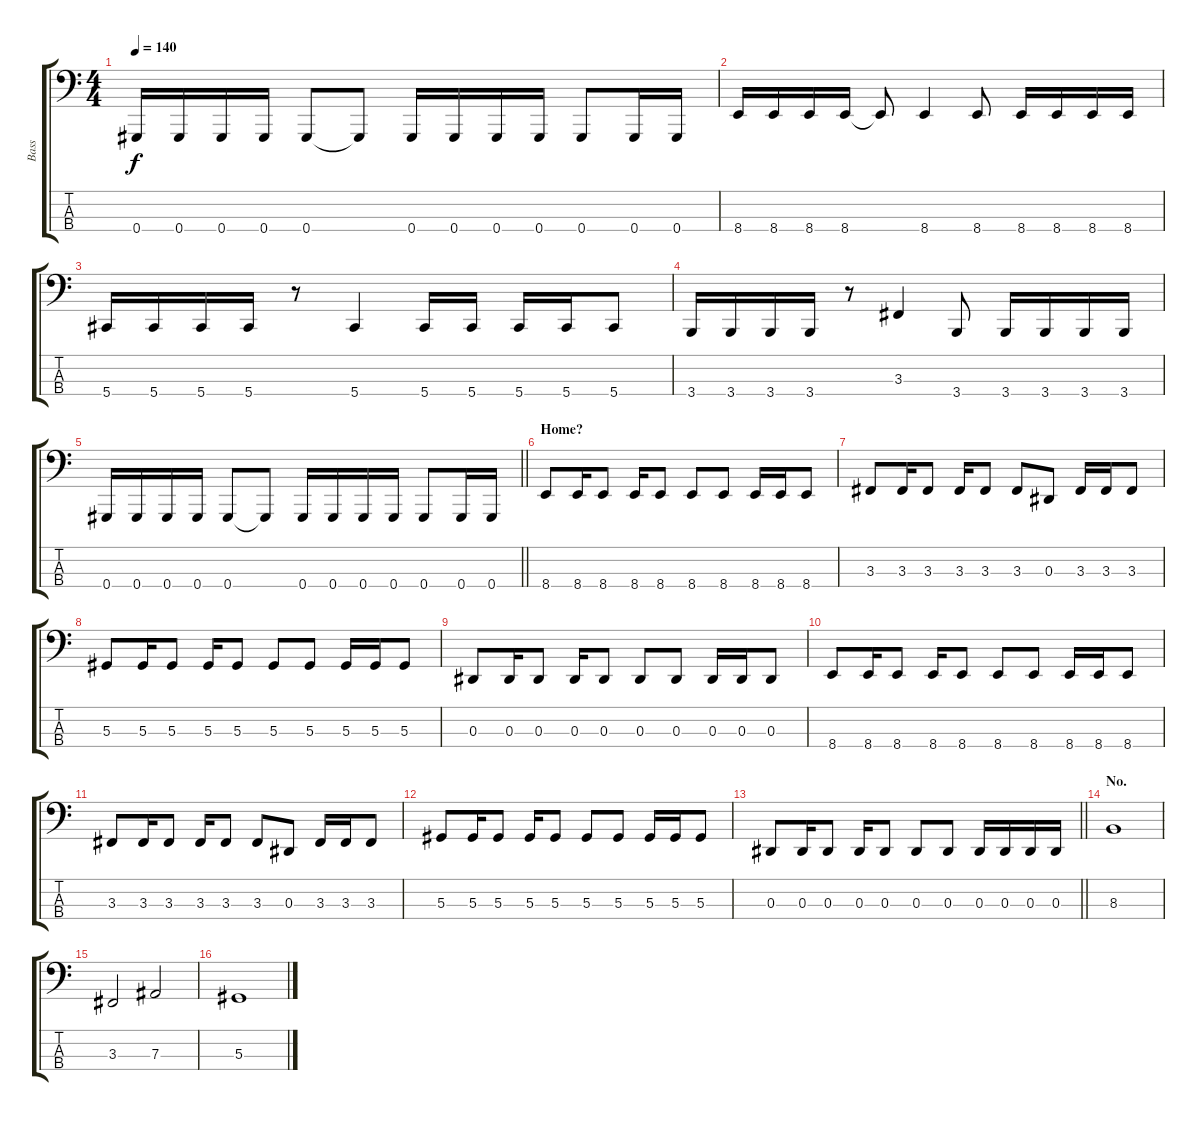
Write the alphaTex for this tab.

\track ("Bass" "Bass") {instrument electricbasspick}
\staff {score tabs}
\tuning (Db2 Ab1 Eb1 Ab0) {hide}
\ts (4 4)
\tempo 140
\clef f4
\ks c
0.4.16{dy f} 0.4.16 0.4.16 0.4.16 0.4.8 0.4{t}.8 0.4.16 0.4.16 0.4.16 0.4.16 0.4.8 0.4.16 0.4.16 |
8.4.16 8.4.16 8.4.16 8.4.16 8.4{t}.8 8.4.4 8.4.8 8.4.16 8.4.16 8.4.16 8.4.16 |
5.4.16 5.4.16 5.4.16 5.4.16 r.8 5.4.4 5.4.16 5.4.16 5.4.16 5.4.16 5.4.8 |
3.4.16 3.4.16 3.4.16 3.4.16 r.8 3.3.4 3.4.8 3.4.16 3.4.16 3.4.16 3.4.16 |
\barLineRight lightlight
0.4.16 0.4.16 0.4.16 0.4.16 0.4.8 0.4{t}.8 0.4.16 0.4.16 0.4.16 0.4.16 0.4.8 0.4.16 0.4.16 |
\section ("" "Home?")
8.4.8 8.4.16 8.4.8 8.4.16 8.4.8 8.4.8 8.4.8 8.4.16 8.4.16 8.4.8 |
3.3.8 3.3.16 3.3.8 3.3.16 3.3.8 3.3.8 0.3.8 3.3.16 3.3.16 3.3.8 |
5.3.8 5.3.16 5.3.8 5.3.16 5.3.8 5.3.8 5.3.8 5.3.16 5.3.16 5.3.8 |
0.3.8 0.3.16 0.3.8 0.3.16 0.3.8 0.3.8 0.3.8 0.3.16 0.3.16 0.3.8 |
8.4.8 8.4.16 8.4.8 8.4.16 8.4.8 8.4.8 8.4.8 8.4.16 8.4.16 8.4.8 |
3.3.8 3.3.16 3.3.8 3.3.16 3.3.8 3.3.8 0.3.8 3.3.16 3.3.16 3.3.8 |
5.3.8 5.3.16 5.3.8 5.3.16 5.3.8 5.3.8 5.3.8 5.3.16 5.3.16 5.3.8 |
\barLineRight lightlight
0.3.8 0.3.16 0.3.8 0.3.16 0.3.8 0.3.8 0.3.8 0.3.16 0.3.16 0.3.16 0.3.16 |
\section ("" "No.")
8.3.1 |
3.3.2 7.3.2 |
5.3.1
